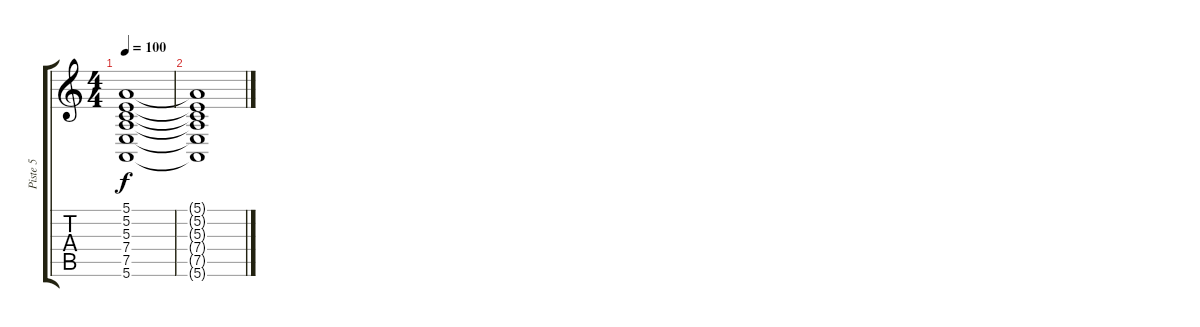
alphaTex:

\track ("Piste 5" "Piste 5") {instrument stringensemble2}
\staff {score tabs}
\tuning (E4 B3 G3 D3 A2 E2) {hide}
\ts (4 4)
\tempo 100
\clef g2
\ks c
(5.1 5.2 5.3 7.4 7.5 5.6).1{dy f volume 0} |
(5.1{t} 5.2{t} 5.3{t} 7.4{t} 7.5{t} 5.6{t}).1
